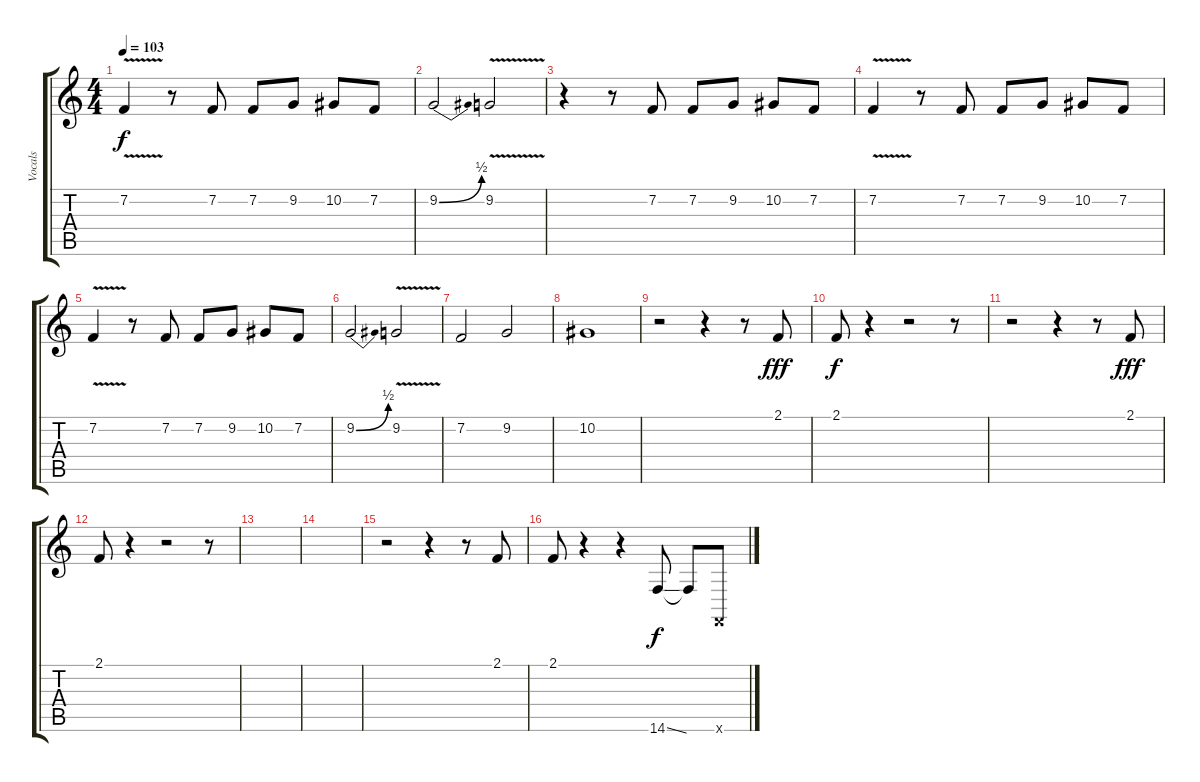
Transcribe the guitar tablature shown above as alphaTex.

\track ("Vocals " "Vocals ") {instrument lead2sawtooth}
\staff {score tabs}
\tuning (Eb4 Bb3 Gb3 Db3 Ab2 Eb2) {hide}
\ts (4 4)
\tempo 103
\clef g2
\ks c
7.2{v}.4{dy f} r.8 7.2.8 7.2.8 9.2.8 10.2.8 7.2.8 |
9.2{be (bend 0 0 60 2)}.2 9.2{v}.2 |
r.4 r.8 7.2.8 7.2.8 9.2.8 10.2.8 7.2.8 |
7.2{v}.4 r.8 7.2.8 7.2.8 9.2.8 10.2.8 7.2.8 |
7.2{v}.4 r.8 7.2.8 7.2.8 9.2.8 10.2.8 7.2.8 |
9.2{be (bend 0 0 60 2)}.2 9.2{v}.2 |
7.2.2 9.2.2 |
10.2.1 |
r.2 r.4 r.8 2.1.8{dy fff} |
2.1.8{dy f} r.4 r.2 r.8 |
r.2 r.4 r.8 2.1.8{dy fff} |
2.1.8 r.4 r.2 r.8 |
|
|
r.2 r.4 r.8 2.1.8 |
2.1.8 r.4 r.4 14.6{ss}.8{dy f} 14.6{t}.8 2.6{x}.8
